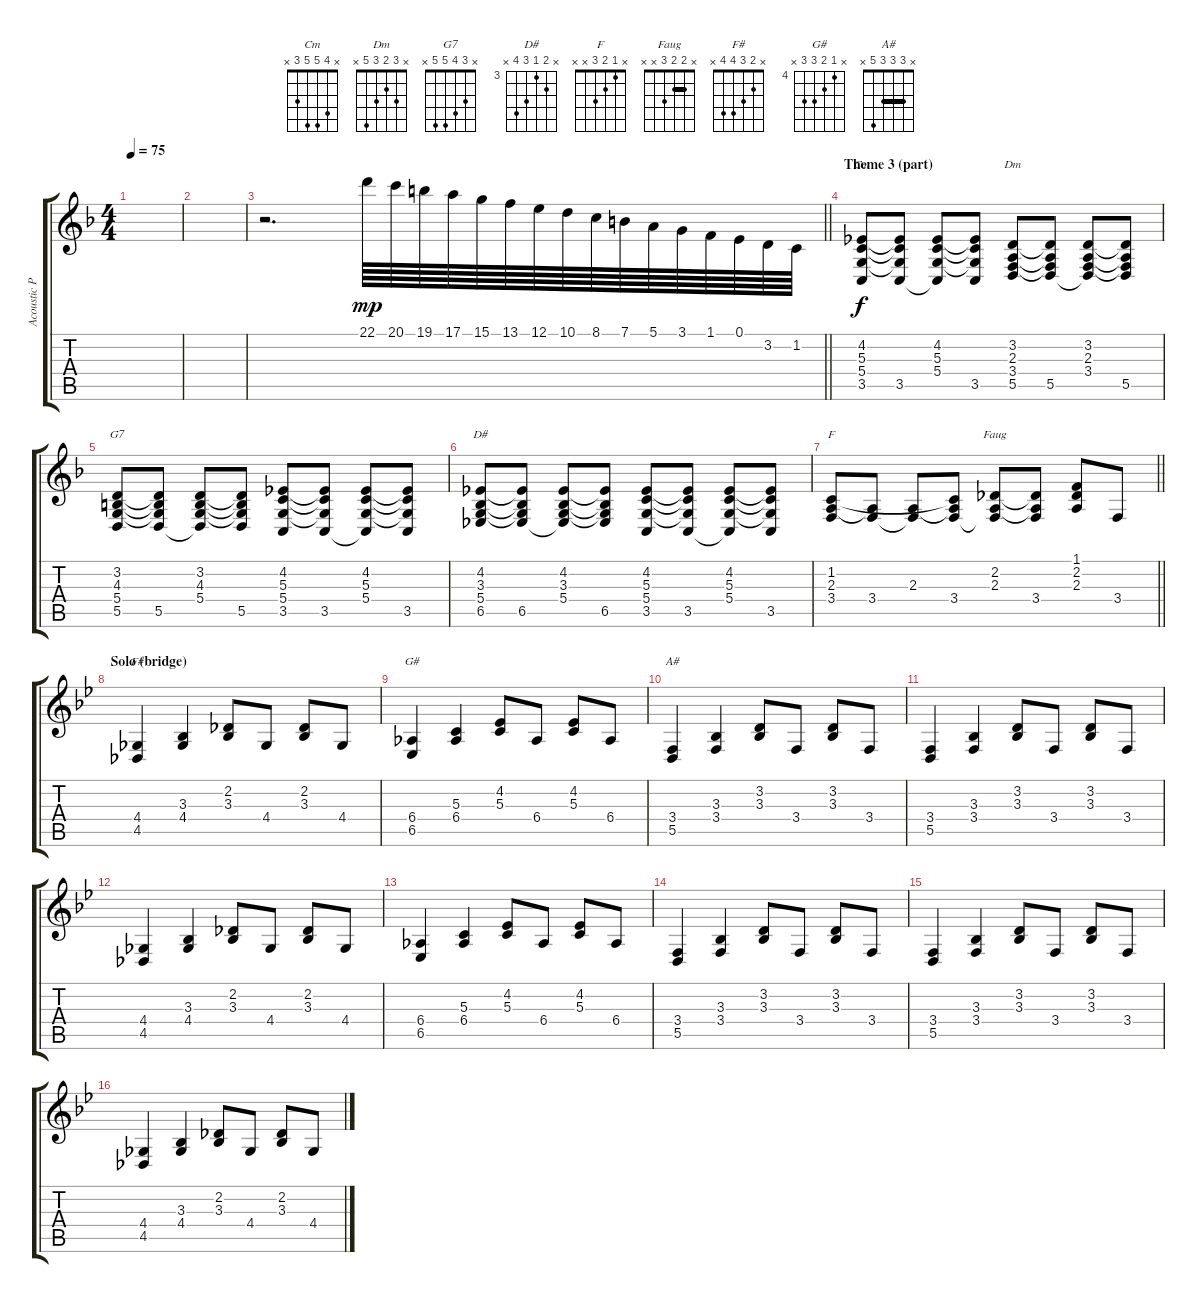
\track ("Acoustic Piano" "Acoustic P") {instrument acousticgrandpiano}
\staff {score tabs}
\tuning (E4 B3 G3 D3 A2 E2) {hide}
\chord ("Cm" x 4 5 5 3 x)
\chord ("Dm" x 3 2 3 5 x)
\chord ("G7" x 3 4 5 5 x)
\chord ("D#" x 4 3 5 6 x) {firstfret 3}
\chord ("F" x 1 2 3 x x)
\chord ("Faug" x 2 2 3 x x) {barre 2}
\chord ("F#" x 2 3 4 4 x)
\chord ("G#" x 4 5 6 6 x) {firstfret 4}
\chord ("A#" x 3 3 3 5 x) {barre 3}
\ts (4 4)
\tempo 75
\clef g2
\ks f
|
|
\barLineRight lightlight
r.2{d} 22.1.64{dy mp} 20.1.64 19.1.64 17.1.64 15.1.64 13.1.64 12.1.64 10.1.64 8.1.64 7.1.64 5.1.64 3.1.64 1.1.64 0.1.64 3.2.64 1.2.64 |
\section ("" "Theme 3 (part)")
(4.2 5.3 5.4 3.5).8{ch "Cm" dy f} (4.2{t} 5.3{t} 5.4{t} 3.5).8 (4.2 5.3 5.4 3.5{t}).8 (4.2{t} 5.3{t} 5.4{t} 3.5).8 (3.2 2.3 3.4 5.5).8{ch "Dm"} (3.2{t} 2.3{t} 3.4{t} 5.5).8 (3.2 2.3 3.4 5.5{t}).8 (3.2{t} 2.3{t} 3.4{t} 5.5).8 |
(3.2 4.3 5.4 5.5).8{ch "G7"} (3.2{t} 4.3{t} 5.4{t} 5.5).8 (3.2 4.3 5.4 5.5{t}).8 (3.2{t} 4.3{t} 5.4{t} 5.5).8 (4.2 5.3 5.4 3.5).8 (4.2{t} 5.3{t} 5.4{t} 3.5).8 (4.2 5.3 5.4 3.5{t}).8 (4.2{t} 5.3{t} 5.4{t} 3.5).8 |
(4.2 3.3 5.4 6.5).8{ch "D#"} (4.2{t} 3.3{t} 5.4{t} 6.5).8 (4.2 3.3 5.4 6.5{t}).8 (4.2{t} 3.3{t} 5.4{t} 6.5).8 (4.2 5.3 5.4 3.5).8 (4.2{t} 5.3{t} 5.4{t} 3.5).8 (4.2 5.3 5.4 3.5{t}).8 (4.2{t} 5.3{t} 5.4{t} 3.5).8 |
\barLineRight lightlight
(1.2 2.3 3.4).8{ch "F"} (2.3{t} 3.4).8 (2.3 3.4{t}).8 (1.2{t} 2.3{t} 3.4).8 (2.2 2.3 3.4{t}).8{ch "Faug"} (2.2{t} 2.3{t} 3.4).8 (1.1 2.2 2.3).8 3.4.8 |
\section ("" "Solo (bridge)")
\ks bb
(4.4 4.5).4{ch "F#"} (3.3 4.4).4 (2.2 3.3).8 4.4.8 (2.2 3.3).8 4.4.8 |
(6.4 6.5).4{ch "G#"} (5.3 6.4).4 (4.2 5.3).8 6.4.8 (4.2 5.3).8 6.4.8 |
(3.4 5.5).4{ch "A#"} (3.3 3.4).4 (3.2 3.3).8 3.4.8 (3.2 3.3).8 3.4.8 |
(3.4 5.5).4 (3.3 3.4).4 (3.2 3.3).8 3.4.8 (3.2 3.3).8 3.4.8 |
(4.4 4.5).4 (3.3 4.4).4 (2.2 3.3).8 4.4.8 (2.2 3.3).8 4.4.8 |
(6.4 6.5).4 (5.3 6.4).4 (4.2 5.3).8 6.4.8 (4.2 5.3).8 6.4.8 |
(3.4 5.5).4 (3.3 3.4).4 (3.2 3.3).8 3.4.8 (3.2 3.3).8 3.4.8 |
(3.4 5.5).4 (3.3 3.4).4 (3.2 3.3).8 3.4.8 (3.2 3.3).8 3.4.8 |
(4.4 4.5).4 (3.3 4.4).4 (2.2 3.3).8 4.4.8 (2.2 3.3).8 4.4.8
